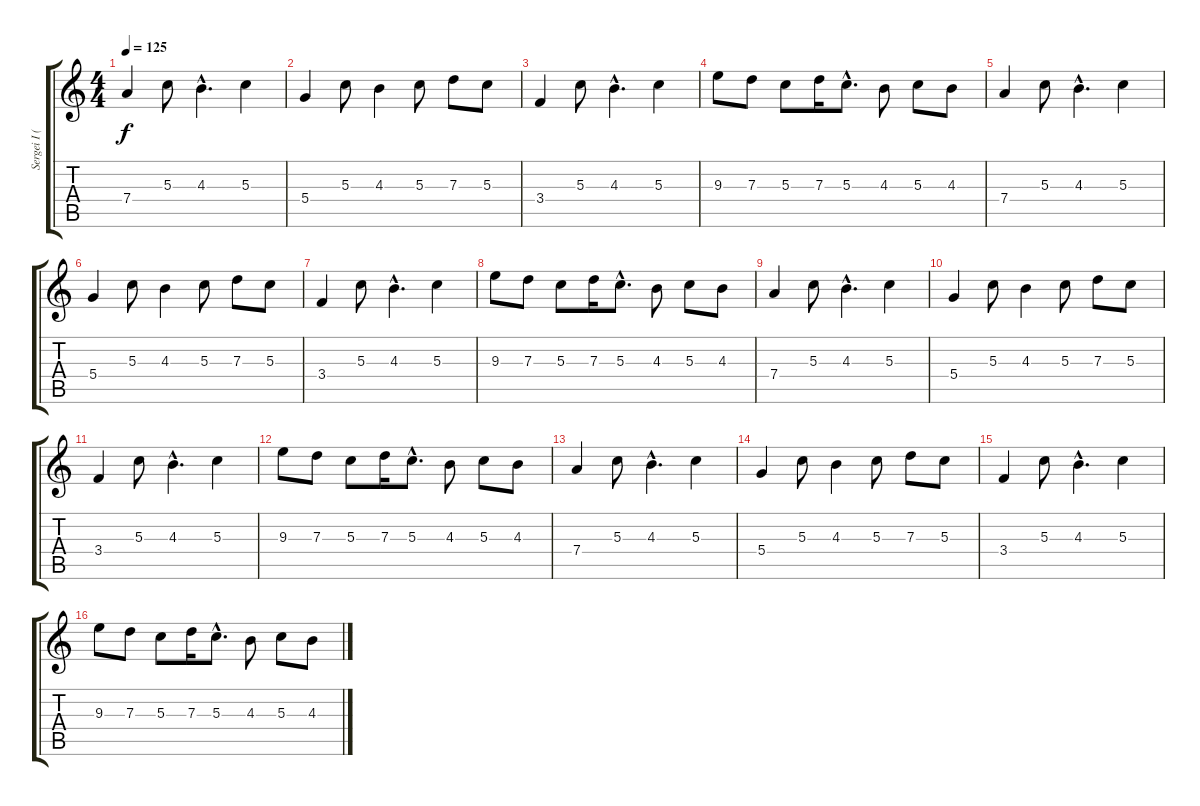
\track ("Sergei I (Focus-Guitar)" "Sergei I (") {instrument overdrivenguitar}
\staff {score tabs}
\tuning (E4 B3 G3 D3 A2 E2) {hide}
\ts (4 4)
\tempo 125
\clef g2
\ks c
7.4.4{dy f instrument overdrivenguitar} 5.3.8 4.3{hac}.4{d} 5.3.4 |
5.4.4 5.3.8 4.3.4 5.3.8 7.3.8 5.3.8 |
3.4.4 5.3.8 4.3{hac}.4{d} 5.3.4 |
9.3.8 7.3.8 5.3.8 7.3.16 5.3{hac}.8{d} 4.3.8 5.3.8 4.3.8 |
7.4.4 5.3.8 4.3{hac}.4{d} 5.3.4 |
5.4.4 5.3.8 4.3.4 5.3.8 7.3.8 5.3.8 |
3.4.4 5.3.8 4.3{hac}.4{d} 5.3.4 |
9.3.8 7.3.8 5.3.8 7.3.16 5.3{hac}.8{d} 4.3.8 5.3.8 4.3.8 |
7.4.4 5.3.8 4.3{hac}.4{d} 5.3.4 |
5.4.4 5.3.8 4.3.4 5.3.8 7.3.8 5.3.8 |
3.4.4 5.3.8 4.3{hac}.4{d} 5.3.4 |
9.3.8 7.3.8 5.3.8 7.3.16 5.3{hac}.8{d} 4.3.8 5.3.8 4.3.8 |
7.4.4 5.3.8 4.3{hac}.4{d} 5.3.4 |
5.4.4 5.3.8 4.3.4 5.3.8 7.3.8 5.3.8 |
3.4.4 5.3.8 4.3{hac}.4{d} 5.3.4 |
9.3.8 7.3.8 5.3.8 7.3.16 5.3{hac}.8{d} 4.3.8 5.3.8 4.3.8
